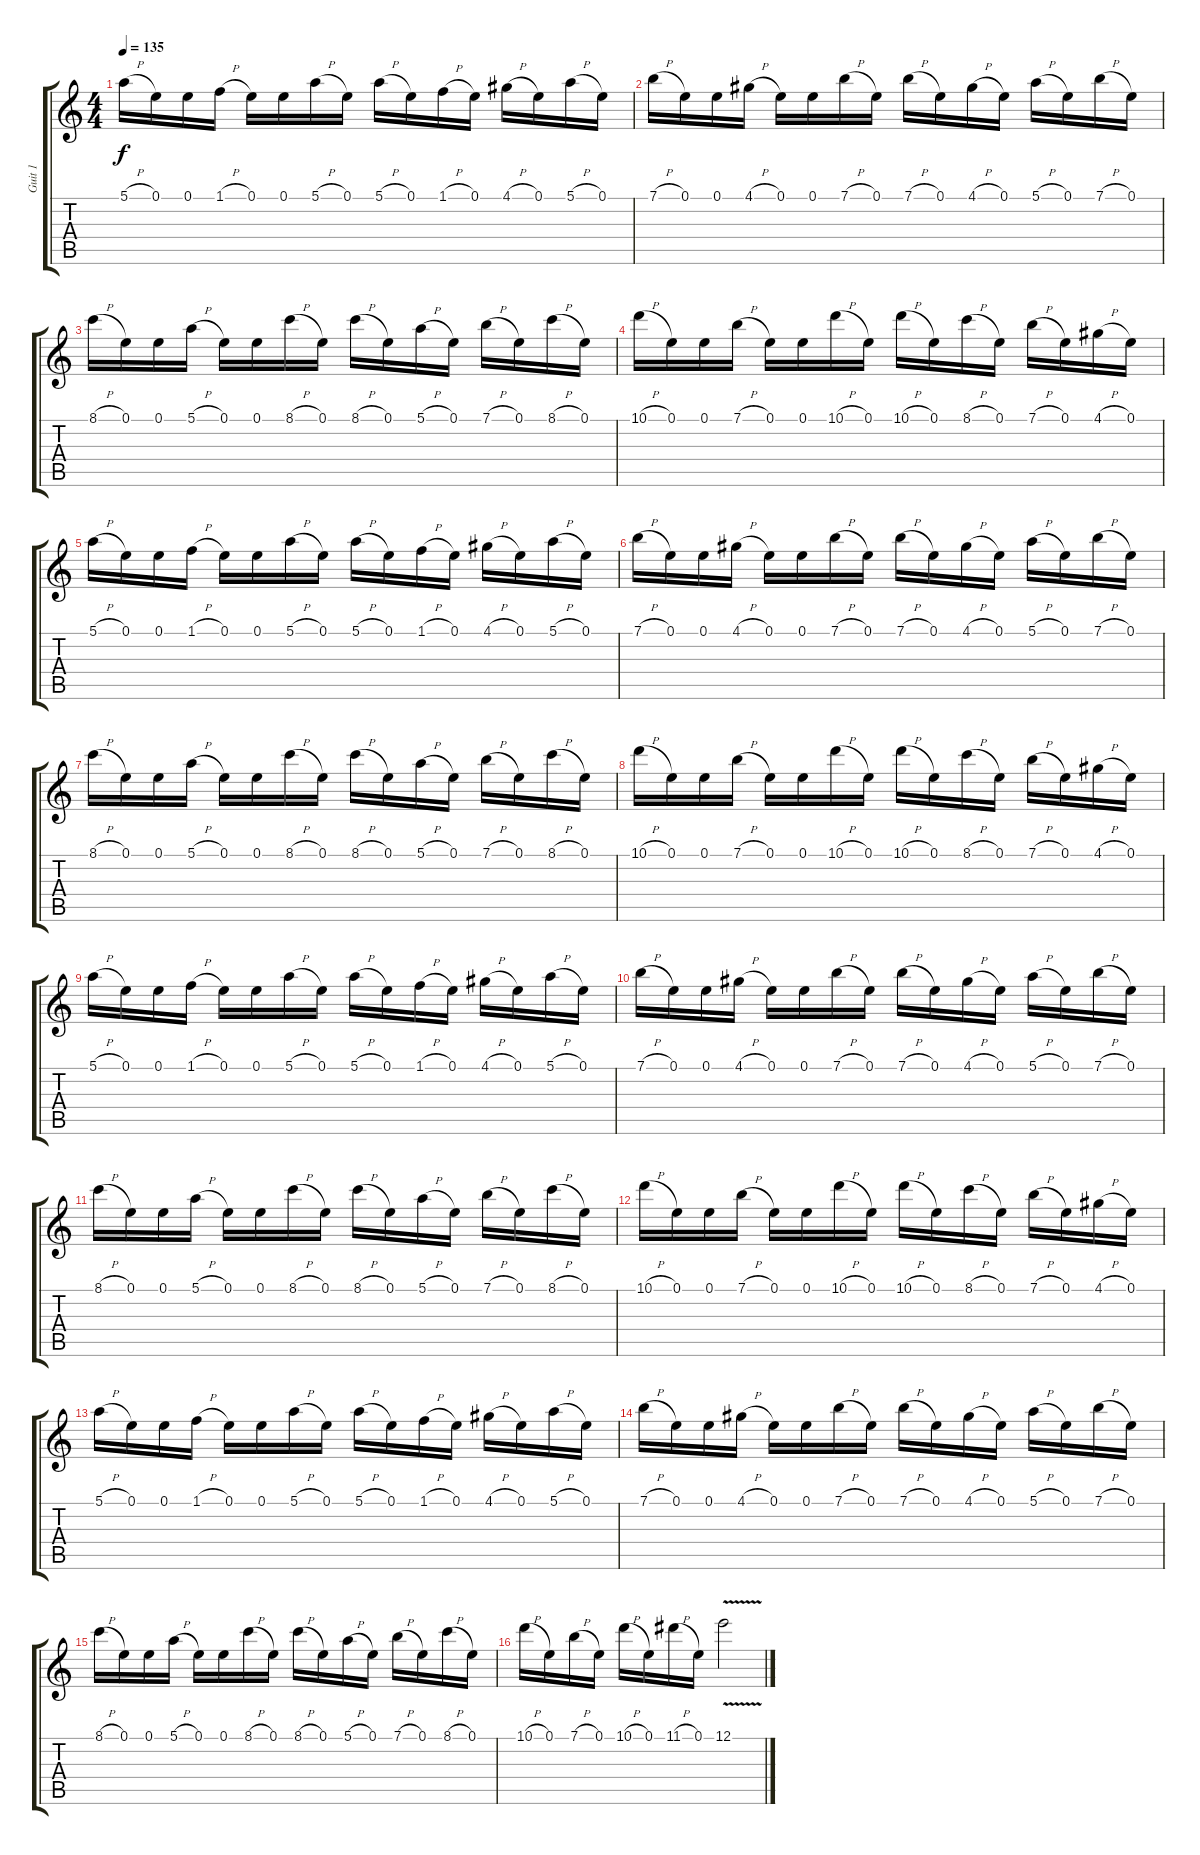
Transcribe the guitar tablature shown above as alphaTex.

\track ("Guit 1" "Guit 1") {instrument acousticguitarnylon}
\staff {score tabs}
\tuning (E4 B3 G3 D3 A2 E2) {hide}
\ts (4 4)
\tempo 135
\clef g2
\ks c
5.1{h}.16{dy f volume 16} 0.1.16 0.1.16 1.1{h}.16 0.1.16 0.1.16 5.1{h}.16 0.1.16 5.1{h}.16 0.1.16 1.1{h}.16 0.1.16 4.1{h}.16 0.1.16 5.1{h}.16 0.1.16 |
7.1{h}.16 0.1.16 0.1.16 4.1{h}.16 0.1.16 0.1.16 7.1{h}.16 0.1.16 7.1{h}.16 0.1.16 4.1{h}.16 0.1.16 5.1{h}.16 0.1.16 7.1{h}.16 0.1.16 |
8.1{h}.16 0.1.16 0.1.16 5.1{h}.16 0.1.16 0.1.16 8.1{h}.16 0.1.16 8.1{h}.16 0.1.16 5.1{h}.16 0.1.16 7.1{h}.16 0.1.16 8.1{h}.16 0.1.16 |
10.1{h}.16 0.1.16 0.1.16 7.1{h}.16 0.1.16 0.1.16 10.1{h}.16 0.1.16 10.1{h}.16 0.1.16 8.1{h}.16 0.1.16 7.1{h}.16 0.1.16 4.1{h}.16 0.1.16 |
5.1{h}.16 0.1.16 0.1.16 1.1{h}.16 0.1.16 0.1.16 5.1{h}.16 0.1.16 5.1{h}.16 0.1.16 1.1{h}.16 0.1.16 4.1{h}.16 0.1.16 5.1{h}.16 0.1.16 |
7.1{h}.16 0.1.16 0.1.16 4.1{h}.16 0.1.16 0.1.16 7.1{h}.16 0.1.16 7.1{h}.16 0.1.16 4.1{h}.16 0.1.16 5.1{h}.16 0.1.16 7.1{h}.16 0.1.16 |
8.1{h}.16 0.1.16 0.1.16 5.1{h}.16 0.1.16 0.1.16 8.1{h}.16 0.1.16 8.1{h}.16 0.1.16 5.1{h}.16 0.1.16 7.1{h}.16 0.1.16 8.1{h}.16 0.1.16 |
10.1{h}.16 0.1.16 0.1.16 7.1{h}.16 0.1.16 0.1.16 10.1{h}.16 0.1.16 10.1{h}.16 0.1.16 8.1{h}.16 0.1.16 7.1{h}.16 0.1.16 4.1{h}.16 0.1.16 |
5.1{h}.16 0.1.16 0.1.16 1.1{h}.16 0.1.16 0.1.16 5.1{h}.16 0.1.16 5.1{h}.16 0.1.16 1.1{h}.16 0.1.16 4.1{h}.16 0.1.16 5.1{h}.16 0.1.16 |
7.1{h}.16 0.1.16 0.1.16 4.1{h}.16 0.1.16 0.1.16 7.1{h}.16 0.1.16 7.1{h}.16 0.1.16 4.1{h}.16 0.1.16 5.1{h}.16 0.1.16 7.1{h}.16 0.1.16 |
8.1{h}.16 0.1.16 0.1.16 5.1{h}.16 0.1.16 0.1.16 8.1{h}.16 0.1.16 8.1{h}.16 0.1.16 5.1{h}.16 0.1.16 7.1{h}.16 0.1.16 8.1{h}.16 0.1.16 |
10.1{h}.16 0.1.16 0.1.16 7.1{h}.16 0.1.16 0.1.16 10.1{h}.16 0.1.16 10.1{h}.16 0.1.16 8.1{h}.16 0.1.16 7.1{h}.16 0.1.16 4.1{h}.16 0.1.16 |
5.1{h}.16 0.1.16 0.1.16 1.1{h}.16 0.1.16 0.1.16 5.1{h}.16 0.1.16 5.1{h}.16 0.1.16 1.1{h}.16 0.1.16 4.1{h}.16 0.1.16 5.1{h}.16 0.1.16 |
7.1{h}.16 0.1.16 0.1.16 4.1{h}.16 0.1.16 0.1.16 7.1{h}.16 0.1.16 7.1{h}.16 0.1.16 4.1{h}.16 0.1.16 5.1{h}.16 0.1.16 7.1{h}.16 0.1.16 |
8.1{h}.16 0.1.16 0.1.16 5.1{h}.16 0.1.16 0.1.16 8.1{h}.16 0.1.16 8.1{h}.16 0.1.16 5.1{h}.16 0.1.16 7.1{h}.16 0.1.16 8.1{h}.16 0.1.16 |
10.1{h}.16 0.1.16 7.1{h}.16 0.1.16 10.1{h}.16 0.1.16 11.1{h}.16 0.1.16 12.1{v}.2
